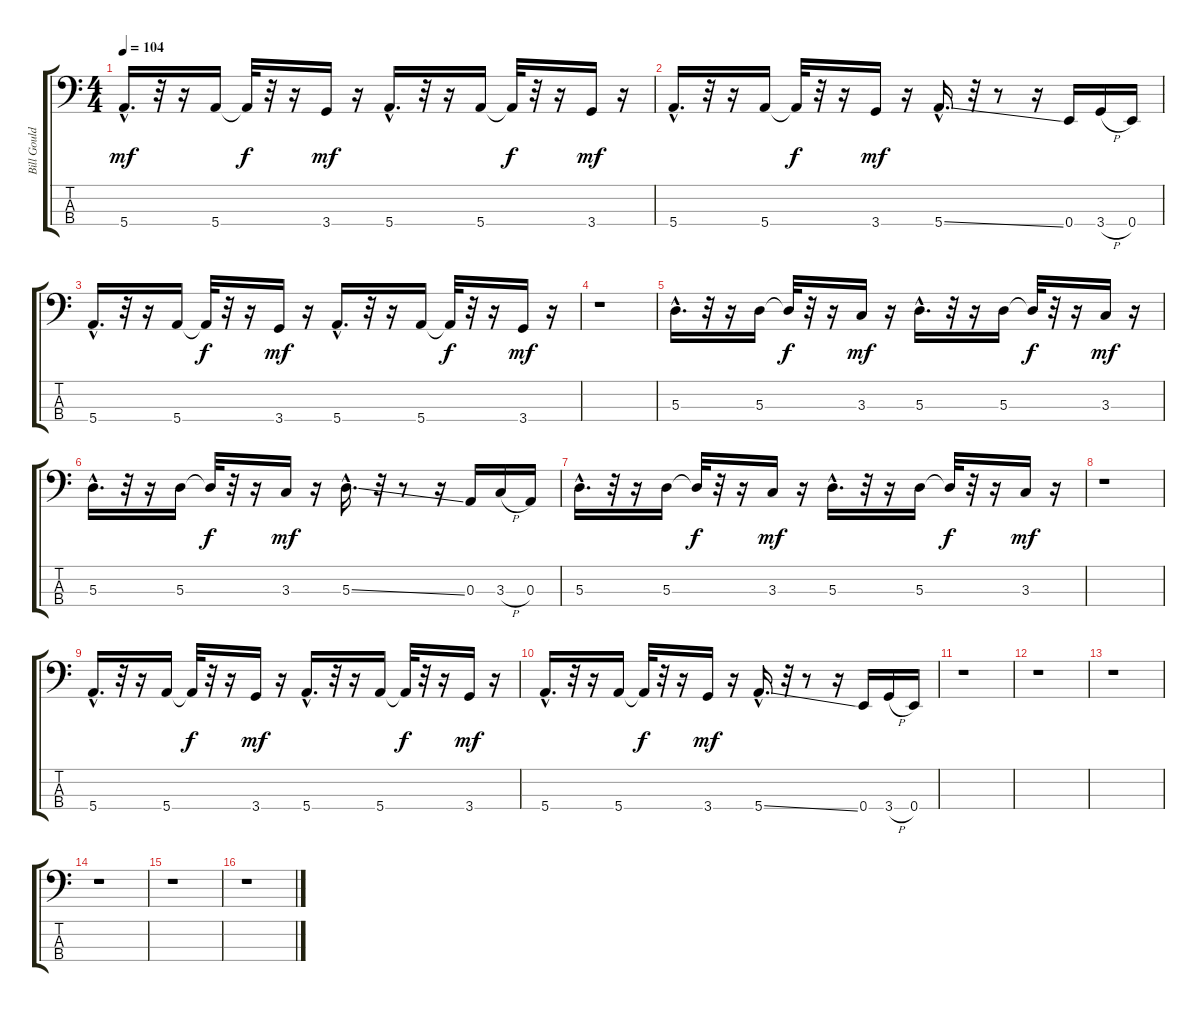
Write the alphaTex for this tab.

\track ("Bill Gould" "Bill Gould") {instrument slapbass2}
\staff {score tabs}
\tuning (G2 D2 A1 E1) {hide}
\ts (4 4)
\tempo 104
\clef f4
\ks c
5.4{hac}.16{d dy mf} r.32 r.16 5.4.16 5.4{t}.32{dy f} r.32 r.16 3.4.16{dy mf} r.16 5.4{hac}.16{d} r.32 r.16 5.4.16 5.4{t}.32{dy f} r.32 r.16 3.4.16{dy mf} r.16 |
5.4{hac}.16{d} r.32 r.16 5.4.16 5.4{t}.32{dy f} r.32 r.16 3.4.16{dy mf} r.16 5.4{ss hac}.16{d} r.32 r.8 r.16 0.4.16 3.4{h}.16 0.4.16 |
5.4{hac}.16{d} r.32 r.16 5.4.16 5.4{t}.32{dy f} r.32 r.16 3.4.16{dy mf} r.16 5.4{hac}.16{d} r.32 r.16 5.4.16 5.4{t}.32{dy f} r.32 r.16 3.4.16{dy mf} r.16 |
r.1 |
5.3{hac}.16{d} r.32 r.16 5.3.16 5.3{t}.32{dy f} r.32 r.16 3.3.16{dy mf} r.16 5.3{hac}.16{d} r.32 r.16 5.3.16 5.3{t}.32{dy f} r.32 r.16 3.3.16{dy mf} r.16 |
5.3{hac}.16{d} r.32 r.16 5.3.16 5.3{t}.32{dy f} r.32 r.16 3.3.16{dy mf} r.16 5.3{ss hac}.16{d} r.32 r.8 r.16 0.3.16 3.3{h}.16 0.3.16 |
5.3{hac}.16{d} r.32 r.16 5.3.16 5.3{t}.32{dy f} r.32 r.16 3.3.16{dy mf} r.16 5.3{hac}.16{d} r.32 r.16 5.3.16 5.3{t}.32{dy f} r.32 r.16 3.3.16{dy mf} r.16 |
r.1 |
5.4{hac}.16{d} r.32 r.16 5.4.16 5.4{t}.32{dy f} r.32 r.16 3.4.16{dy mf} r.16 5.4{hac}.16{d} r.32 r.16 5.4.16 5.4{t}.32{dy f} r.32 r.16 3.4.16{dy mf} r.16 |
5.4{hac}.16{d} r.32 r.16 5.4.16 5.4{t}.32{dy f} r.32 r.16 3.4.16{dy mf} r.16 5.4{ss hac}.16{d} r.32 r.8 r.16 0.4.16 3.4{h}.16 0.4.16 |
r.1 |
r.1 |
r.1 |
r.1 |
r.1 |
r.1
